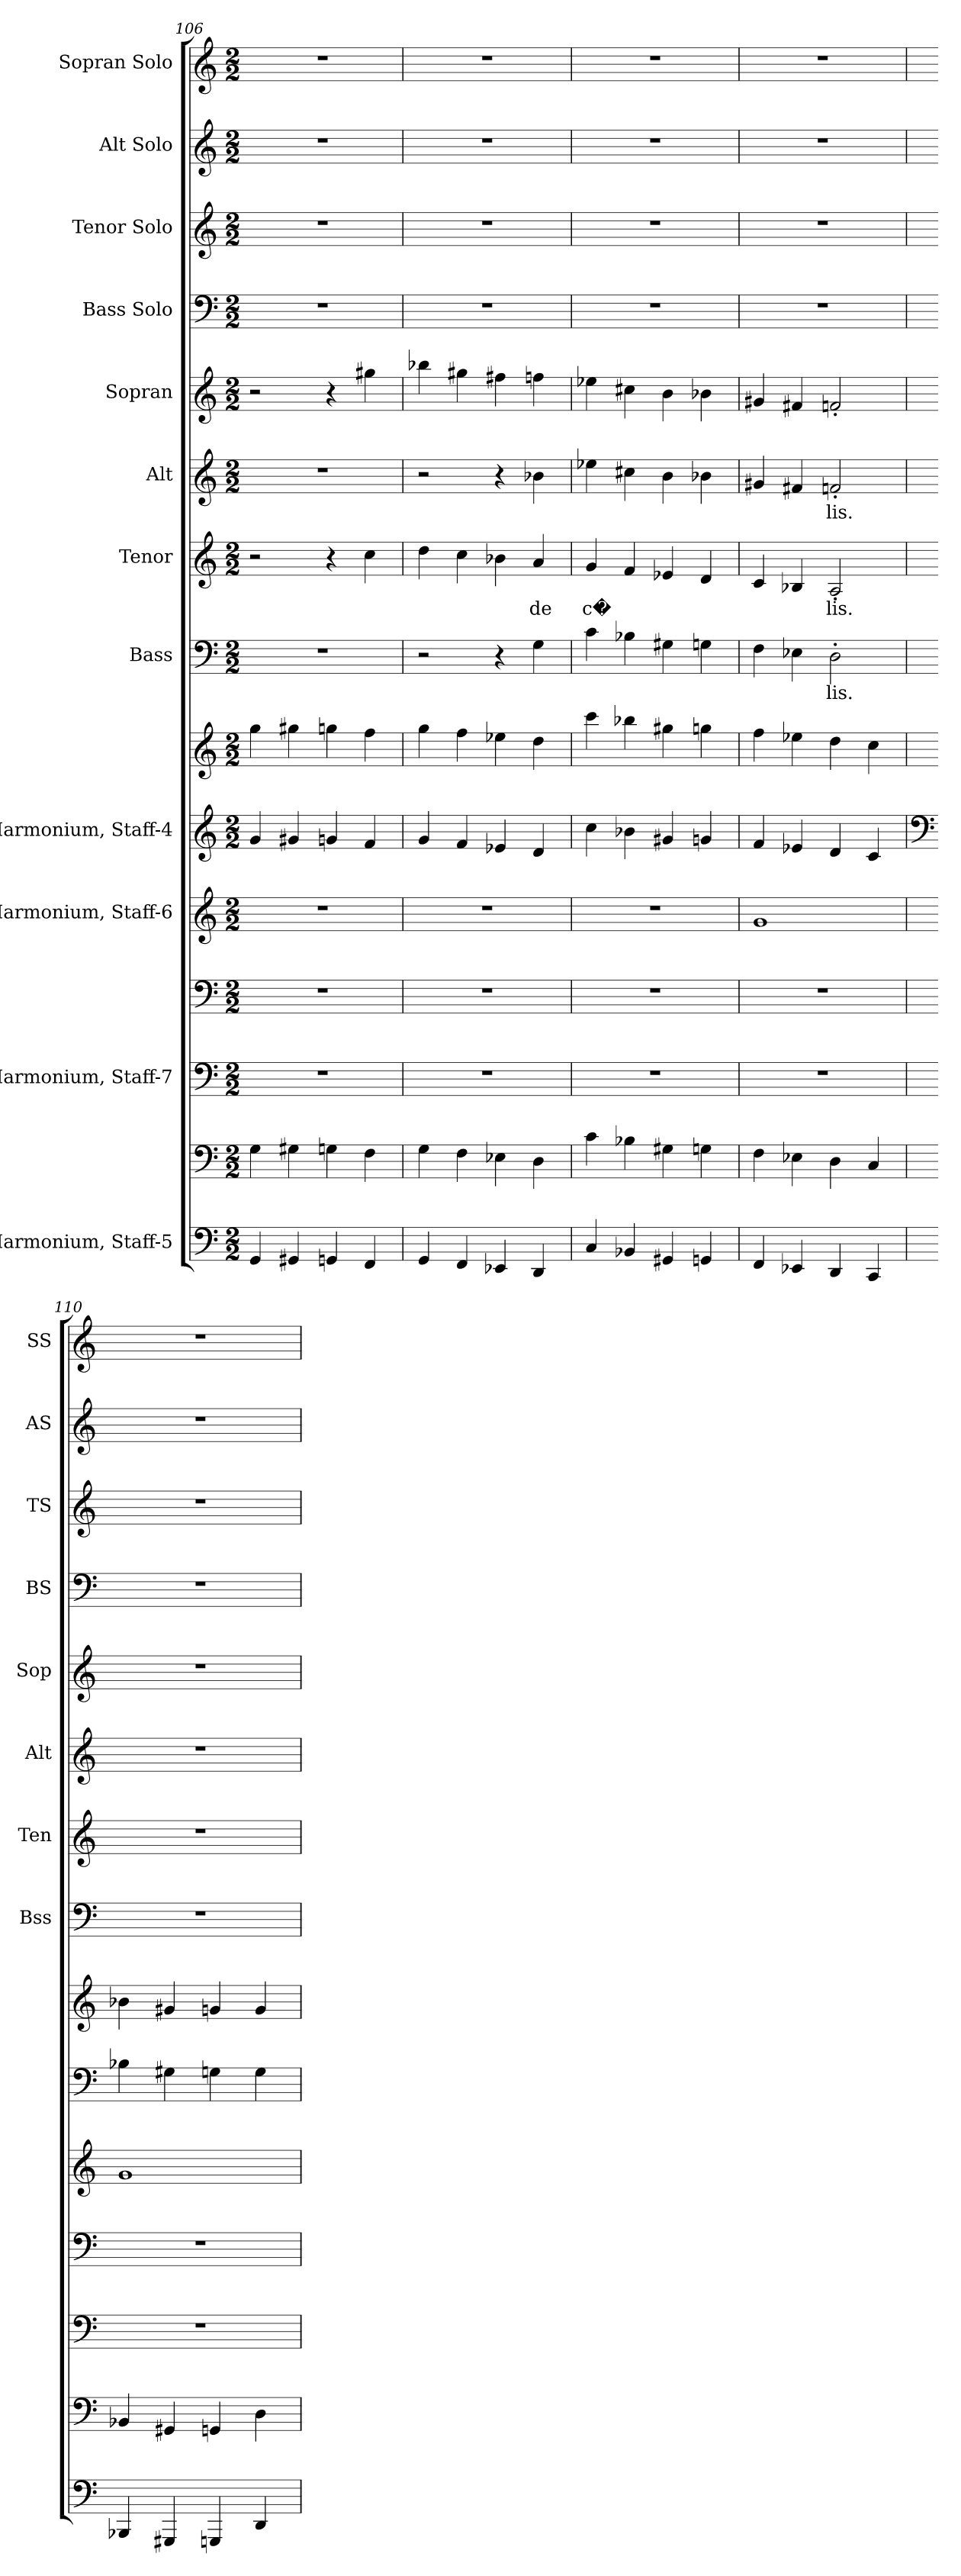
**kern	**kern	**kern	**kern	**kern	**kern	**kern	**kern	**text	**kern	**text	**kern	**text	**kern	**kern	**kern	**kern	**kern
*part12	*part12	*part11	*part11	*part10	*part9	*part9	*part8	*part8	*part7	*part7	*part6	*part6	*part5	*part4	*part3	*part2	*part1
*staff15	*staff14	*staff13	*staff12	*staff11	*staff10	*staff9	*staff8	*staff8	*staff7	*staff7	*staff6	*staff6	*staff5	*staff4	*staff3	*staff2	*staff1
*I"Harmonium, Staff-5	*	*I"Harmonium, Staff-7	*	*I"Harmonium, Staff-6	*I"Harmonium, Staff-4	*	*I"Bass	*	*I"Tenor	*	*I"Alt	*	*I"Sopran	*I"Bass Solo	*I"Tenor Solo	*I"Alt Solo	*I"Sopran Solo
*	*	*	*	*	*	*	*I'Bss	*	*I'Ten	*	*I'Alt	*	*I'Sop	*I'BS	*I'TS	*I'AS	*I'SS
!!LO:PB:g=z
*clefF4	*clefF4	*clefF4	*clefF4	*clefG2	*clefG2	*clefG2	*clefF4	*	*clefG2	*	*clefG2	*	*clefG2	*clefF4	*clefG2	*clefG2	*clefG2
*	*	*	*	*	*	*	*	*	*ITrd4c7	*	*ITrd2c3	*	*ITrd2c3	*	*ITrd4c7	*	*ITrd2c3
*k[]	*k[]	*k[]	*k[]	*k[]	*k[]	*k[]	*k[]	*	*k[b-]	*	*k[f#c#g#]	*	*k[f#c#g#]	*k[]	*k[b-]	*k[]	*k[f#c#g#]
*M2/2	*M2/2	*M2/2	*M2/2	*M2/2	*M2/2	*M2/2	*M2/2	*	*M2/2	*	*M2/2	*	*M2/2	*M2/2	*M2/2	*M2/2	*M2/2
=106	=106	=106	=106	=106	=106	=106	=106	=106	=106	=106	=106	=106	=106	=106	=106	=106	=106
4GG/	4G\	1r	1r	1r	4g/	4gg\	1r	.	2r	.	1r	.	2r	1r	1r	1r	1r
4GG#X/	4G#X\	.	.	.	4g#X/	4gg#X\	.	.	.	.	.	.	.	.	.	.	.
4GGn/	4Gn\	.	.	.	4gn/	4ggn\	.	.	4r	.	.	.	4r	.	.	.	.
4FF/	4F\	.	.	.	4f/	4ff\	.	.	4f\	.	.	.	4ee#X\	.	.	.	.
=107	=107	=107	=107	=107	=107	=107	=107	=107	=107	=107	=107	=107	=107	=107	=107	=107	=107
4GG/	4G\	1r	1r	1r	4g/	4gg\	2r	.	4g\	.	2r	.	4ggn\	1r	1r	1r	1r
4FF/	4F\	.	.	.	4f/	4ff\	.	.	4f\	.	.	.	4ee#X\	.	.	.	.
4EE-X/	4E-X\	.	.	.	4e-X/	4ee-X\	4r	.	4e-X\	.	4r	.	4dd#X\	.	.	.	.
4DD/	4D\	.	.	.	4d/	4dd\	4G\	.	4d/	de	4gn\	.	4ddn\	.	.	.	.
=108	=108	=108	=108	=108	=108	=108	=108	=108	=108	=108	=108	=108	=108	=108	=108	=108	=108
4C/	4c\	1r	1r	1r	4cc\	4ccc\	4c\	.	4c/	c�	4ccn\	.	4ccn\	1r	1r	1r	1r
4BB-X/	4B-X\	.	.	.	4b-X\	4bb-X\	4B-X\	.	4B-/	.	4a#X\	.	4a#X\	.	.	.	.
4GG#X/	4G#X\	.	.	.	4g#X/	4gg#X\	4G#X\	.	4A-X/	.	4g#\	.	4g#\	.	.	.	.
4GGn/	4Gn\	.	.	.	4gn/	4ggn\	4Gn\	.	4G/	.	4gn\	.	4gn\	.	.	.	.
=109	=109	=109	=109	=109	=109	=109	=109	=109	=109	=109	=109	=109	=109	=109	=109	=109	=109
4FF/	4F\	1r	1r	1g	4f/	4ff\	4F\	.	4F/	.	4e#X/	.	4e#X/	1r	1r	1r	1r
4EE-X/	4E-X\	.	.	.	4e-X/	4ee-X\	4E-X\	.	4E-X/	.	4d#X/	.	4d#X/	.	.	.	.
4DD/	4D\	.	.	.	4d/	4dd\	2D'\	lis.	2D'/	lis.	2dn'/	lis.	2dn'/	.	.	.	.
4CC/	4C/	.	.	.	4c/	4cc\	.	.	.	.	.	.	.	.	.	.	.
=110	=110	=110	=110	=110	=110	=110	=110	=110	=110	=110	=110	=110	=110	=110	=110	=110	=110
*	*	*	*	*	*clefF4	*	*	*	*	*	*	*	*	*	*	*	*
4BBB-X/	4BB-X/	1r	1r	1g	4B-X\	4b-X\	1r	.	1r	.	1r	.	1r	1r	1r	1r	1r
4GGG#X/	4GG#X/	.	.	.	4G#X\	4g#X/	.	.	.	.	.	.	.	.	.	.	.
4GGGn/	4GGn/	.	.	.	4Gn\	4gn/	.	.	.	.	.	.	.	.	.	.	.
4DD/	4D\	.	.	.	4G\	4g/	.	.	.	.	.	.	.	.	.	.	.
=	=	=	=	=	=	=	=	=	=	=	=	=	=	=	=	=	=
*-	*-	*-	*-	*-	*-	*-	*-	*-	*-	*-	*-	*-	*-	*-	*-	*-	*-
